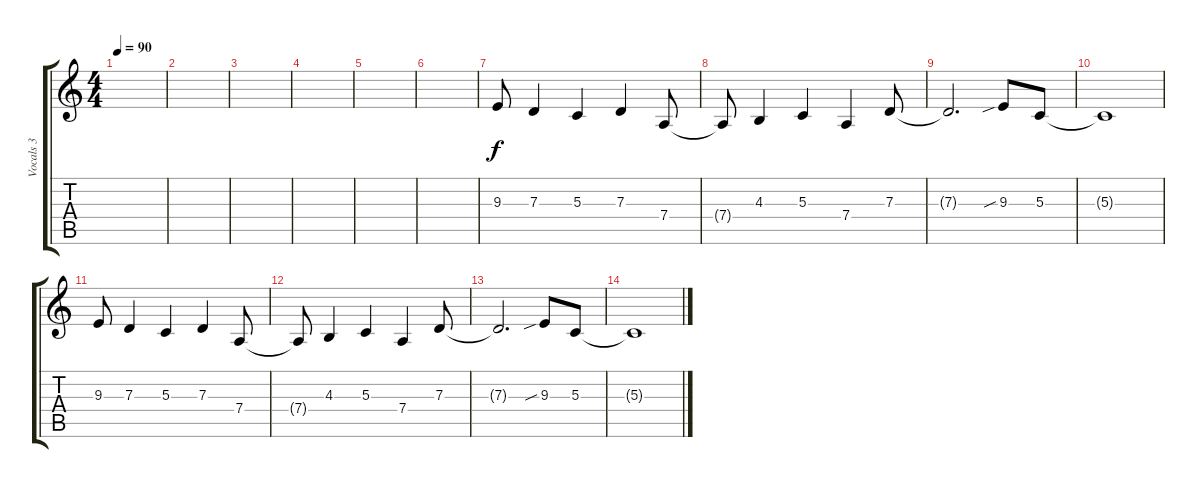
\track ("Vocals 3" "Vocals 3") {instrument flute}
\staff {score tabs}
\tuning (E4 B3 G3 D3 A2 E2) {hide}
\ts (4 4)
\tempo 90
\clef g2
\ks c
|
|
|
|
|
|
9.3.8 7.3.4 5.3.4 7.3.4 7.4.8 |
7.4{t}.8 4.3.4 5.3.4 7.4.4 7.3.8 |
7.3{t}.2{d} 9.3{sib}.8 5.3.8 |
5.3{t}.1 |
9.3.8 7.3.4 5.3.4 7.3.4 7.4.8 |
7.4{t}.8 4.3.4 5.3.4 7.4.4 7.3.8 |
7.3{t}.2{d} 9.3{sib}.8 5.3.8 |
5.3{t}.1
